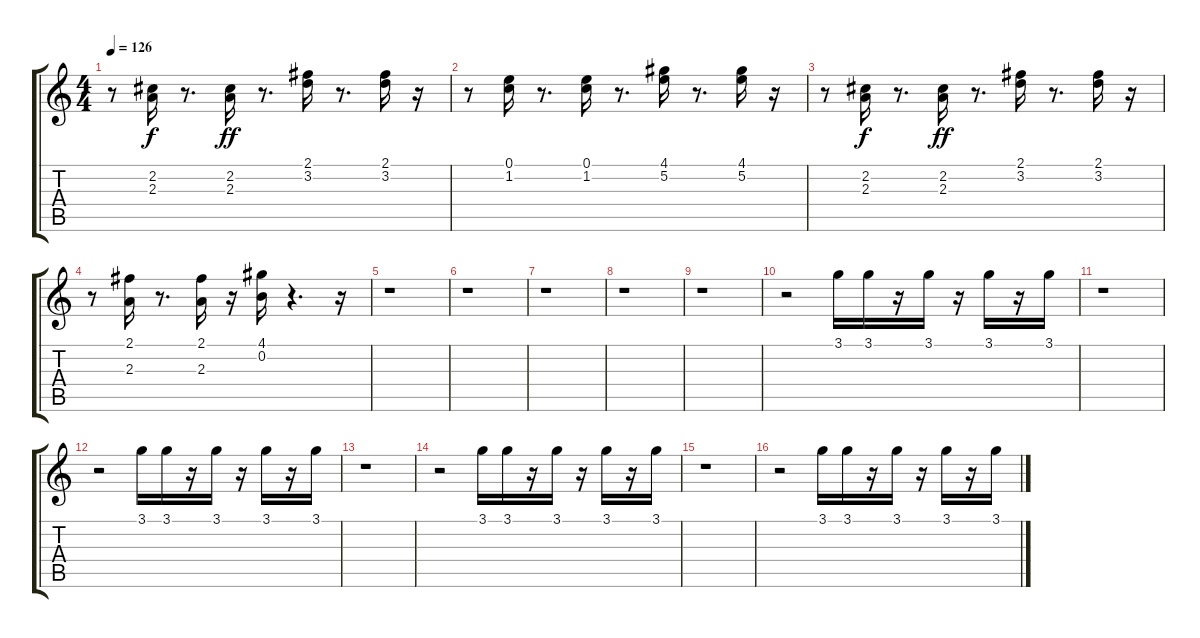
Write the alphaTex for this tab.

\track "" {instrument acousticguitarsteel}
\staff {score tabs}
\tuning (E4 B3 G3 D3 A2 E2) {hide}
\ts (4 4)
\tempo 126
\clef g2
\ks c
r.8{dy ff} (2.2 2.3).16{dy f} r.8{d} (2.2 2.3).16{dy ff} r.8{d} (2.1 3.2).16 r.8{d} (2.1 3.2).16 r.16 |
r.8 (0.1 1.2).16 r.8{d} (0.1 1.2).16 r.8{d} (4.1 5.2).16 r.8{d} (4.1 5.2).16 r.16 |
r.8 (2.2 2.3).16{dy f} r.8{d} (2.2 2.3).16{dy ff} r.8{d} (2.1 3.2).16 r.8{d} (2.1 3.2).16 r.16 |
r.8 (2.1 2.3).16 r.8{d} (2.1 2.3).16 r.16 (4.1 0.2).16 r.4{d} r.16 |
r.1 |
r.1 |
r.1 |
r.1 |
r.1 |
r.2 3.1.16 3.1.16 r.16 3.1.16 r.16 3.1.16 r.16 3.1.16 |
r.1 |
r.2 3.1.16 3.1.16 r.16 3.1.16 r.16 3.1.16 r.16 3.1.16 |
r.1 |
r.2 3.1.16 3.1.16 r.16 3.1.16 r.16 3.1.16 r.16 3.1.16 |
r.1 |
r.2 3.1.16 3.1.16 r.16 3.1.16 r.16 3.1.16 r.16 3.1.16
